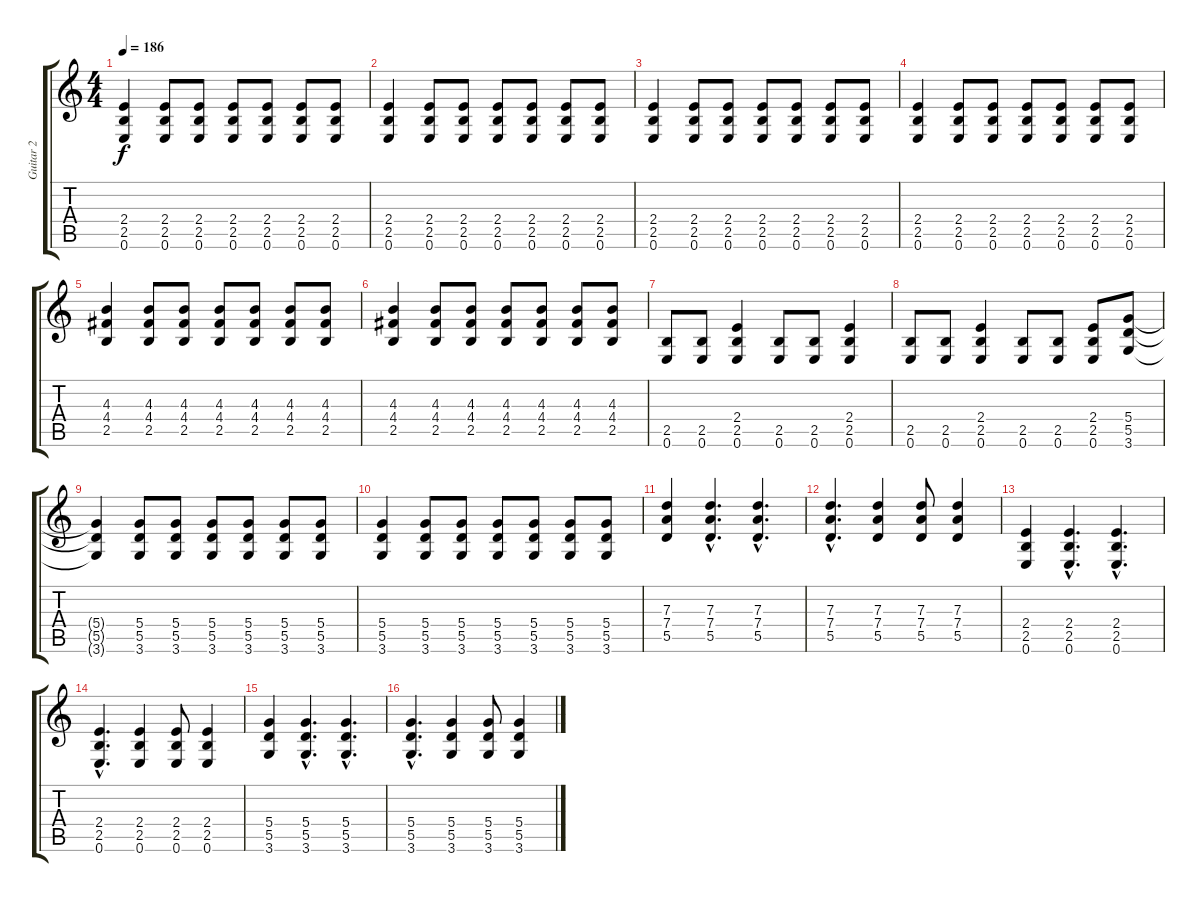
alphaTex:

\track ("Guitar 2" "Guitar 2") {instrument distortionguitar}
\staff {score tabs}
\tuning (E4 B3 G3 D3 A2 E2) {hide}
\ts (4 4)
\tempo 186
\clef g2
\ks c
(2.4 2.5 0.6).4{dy f} (2.4 2.5 0.6).8 (2.4 2.5 0.6).8 (2.4 2.5 0.6).8 (2.4 2.5 0.6).8 (2.4 2.5 0.6).8 (2.4 2.5 0.6).8 |
(2.4 2.5 0.6).4 (2.4 2.5 0.6).8 (2.4 2.5 0.6).8 (2.4 2.5 0.6).8 (2.4 2.5 0.6).8 (2.4 2.5 0.6).8 (2.4 2.5 0.6).8 |
(2.4 2.5 0.6).4 (2.4 2.5 0.6).8 (2.4 2.5 0.6).8 (2.4 2.5 0.6).8 (2.4 2.5 0.6).8 (2.4 2.5 0.6).8 (2.4 2.5 0.6).8 |
(2.4 2.5 0.6).4 (2.4 2.5 0.6).8 (2.4 2.5 0.6).8 (2.4 2.5 0.6).8 (2.4 2.5 0.6).8 (2.4 2.5 0.6).8 (2.4 2.5 0.6).8 |
(4.3 4.4 2.5).4 (4.3 4.4 2.5).8 (4.3 4.4 2.5).8 (4.3 4.4 2.5).8 (4.3 4.4 2.5).8 (4.3 4.4 2.5).8 (4.3 4.4 2.5).8 |
(4.3 4.4 2.5).4 (4.3 4.4 2.5).8 (4.3 4.4 2.5).8 (4.3 4.4 2.5).8 (4.3 4.4 2.5).8 (4.3 4.4 2.5).8 (4.3 4.4 2.5).8 |
(2.5 0.6).8 (2.5 0.6).8 (2.4 2.5 0.6).4 (2.5 0.6).8 (2.5 0.6).8 (2.4 2.5 0.6).4 |
(2.5 0.6).8 (2.5 0.6).8 (2.4 2.5 0.6).4 (2.5 0.6).8 (2.5 0.6).8 (2.4 2.5 0.6).8 (5.4 5.5 3.6).8 |
(5.4{t} 5.5{t} 3.6{t}).4 (5.4 5.5 3.6).8 (5.4 5.5 3.6).8 (5.4 5.5 3.6).8 (5.4 5.5 3.6).8 (5.4 5.5 3.6).8 (5.4 5.5 3.6).8 |
(5.4 5.5 3.6).4 (5.4 5.5 3.6).8 (5.4 5.5 3.6).8 (5.4 5.5 3.6).8 (5.4 5.5 3.6).8 (5.4 5.5 3.6).8 (5.4 5.5 3.6).8 |
(7.3 7.4 5.5).4 (7.3{hac} 7.4{hac} 5.5{hac}).4{d} (7.3{hac} 7.4{hac} 5.5{hac}).4{d} |
(7.3{hac} 7.4{hac} 5.5{hac}).4{d} (7.3 7.4 5.5).4 (7.3 7.4 5.5).8 (7.3 7.4 5.5).4 |
(2.4 2.5 0.6).4 (2.4{hac} 2.5{hac} 0.6{hac}).4{d} (2.4{hac} 2.5{hac} 0.6{hac}).4{d} |
(2.4{hac} 2.5{hac} 0.6{hac}).4{d} (2.4 2.5 0.6).4 (2.4 2.5 0.6).8 (2.4 2.5 0.6).4 |
(5.4 5.5 3.6).4 (5.4{hac} 5.5{hac} 3.6{hac}).4{d} (5.4{hac} 5.5{hac} 3.6{hac}).4{d} |
(5.4{hac} 5.5{hac} 3.6{hac}).4{d} (5.4 5.5 3.6).4 (5.4 5.5 3.6).8 (5.4 5.5 3.6).4
